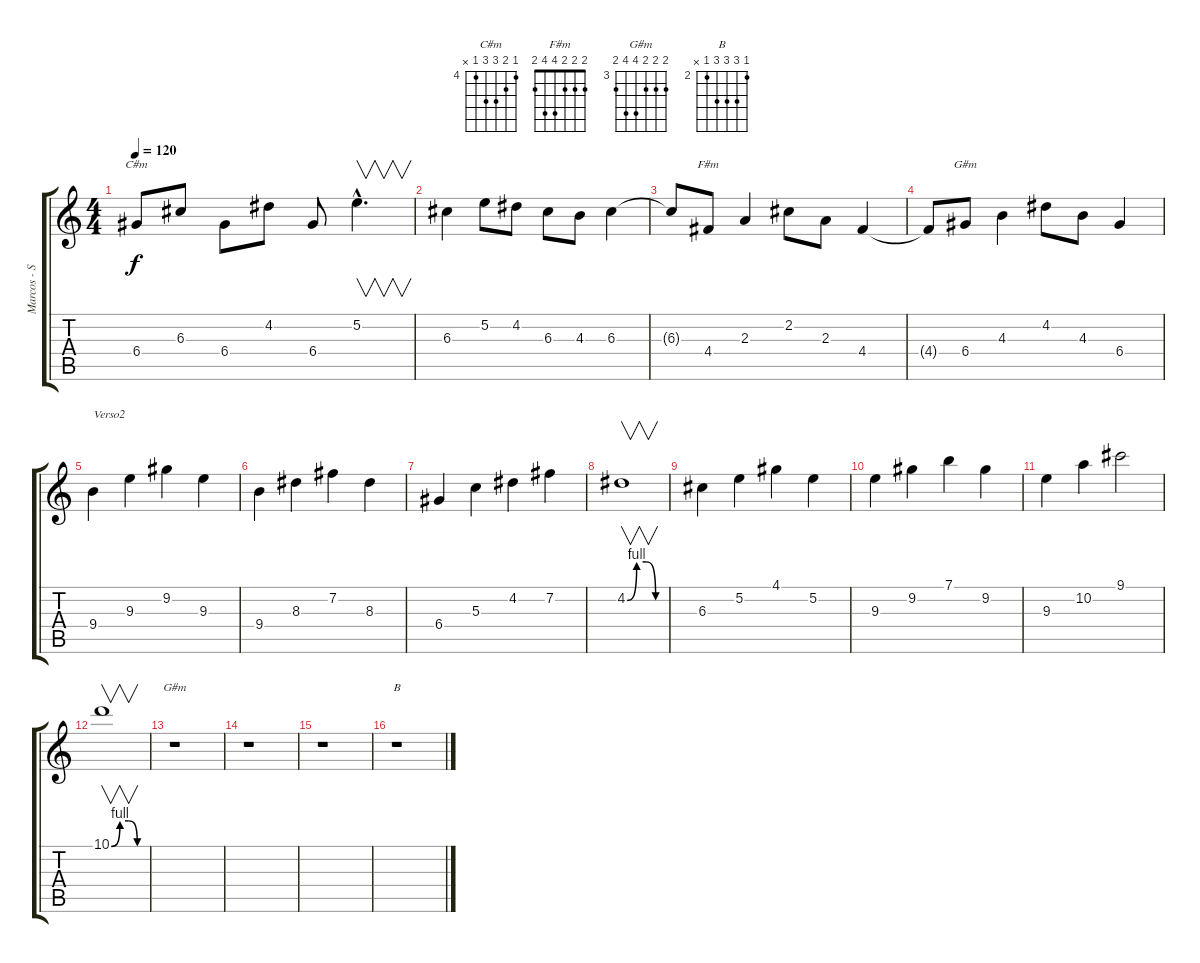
\track ("Marcos - Solos" "Marcos - S") {instrument distortionguitar}
\staff {score tabs}
\tuning (E4 B3 G3 D3 A2 E2) {hide}
\chord ("C#m" 4 5 6 6 4 x) {firstfret 4}
\chord ("F#m" 2 2 2 4 4 2)
\chord ("G#m" 4 4 4 6 6 4) {firstfret 4}
\chord ("G#m" 4 4 4 6 6 4) {firstfret 3}
\chord ("B" 2 4 4 4 2 x) {firstfret 2}
\ts (4 4)
\tempo 120
\clef g2
\ks c
6.4.8{ch "C#m" dy f} 6.3.8 6.4.8 4.2.8 6.4.8 5.2{hac}.4{v d} |
6.3.4 5.2.8 4.2.8 6.3.8 4.3.8 6.3.4 |
6.3{t}.8 4.4.8{ch "F#m"} 2.3.4 2.2.8 2.3.8 4.4.4 |
4.4{t}.8 6.4.8{ch "G#m"} 4.3.4 4.2.8 4.3.8 6.4.4 |
9.4.4{txt "Verso2"} 9.3.4 9.2.4 9.3.4 |
9.4.4 8.3.4 7.2.4 8.3.4 |
6.4.4 5.3.4 4.2.4 7.2.4 |
4.2{be (custom 0 0 15 4 30 4 45 0 60 0)}.1{v} |
6.3.4 5.2.4 4.1.4 5.2.4 |
9.3.4 9.2.4 7.1.4 9.2.4 |
9.3.4 10.2.4 9.1.2 |
10.1{be (custom 0 0 15 4 30 4 45 0 60 0)}.1{v} |
r.1{ch "G#m"} |
r.1 |
r.1 |
r.1{ch "B"}
